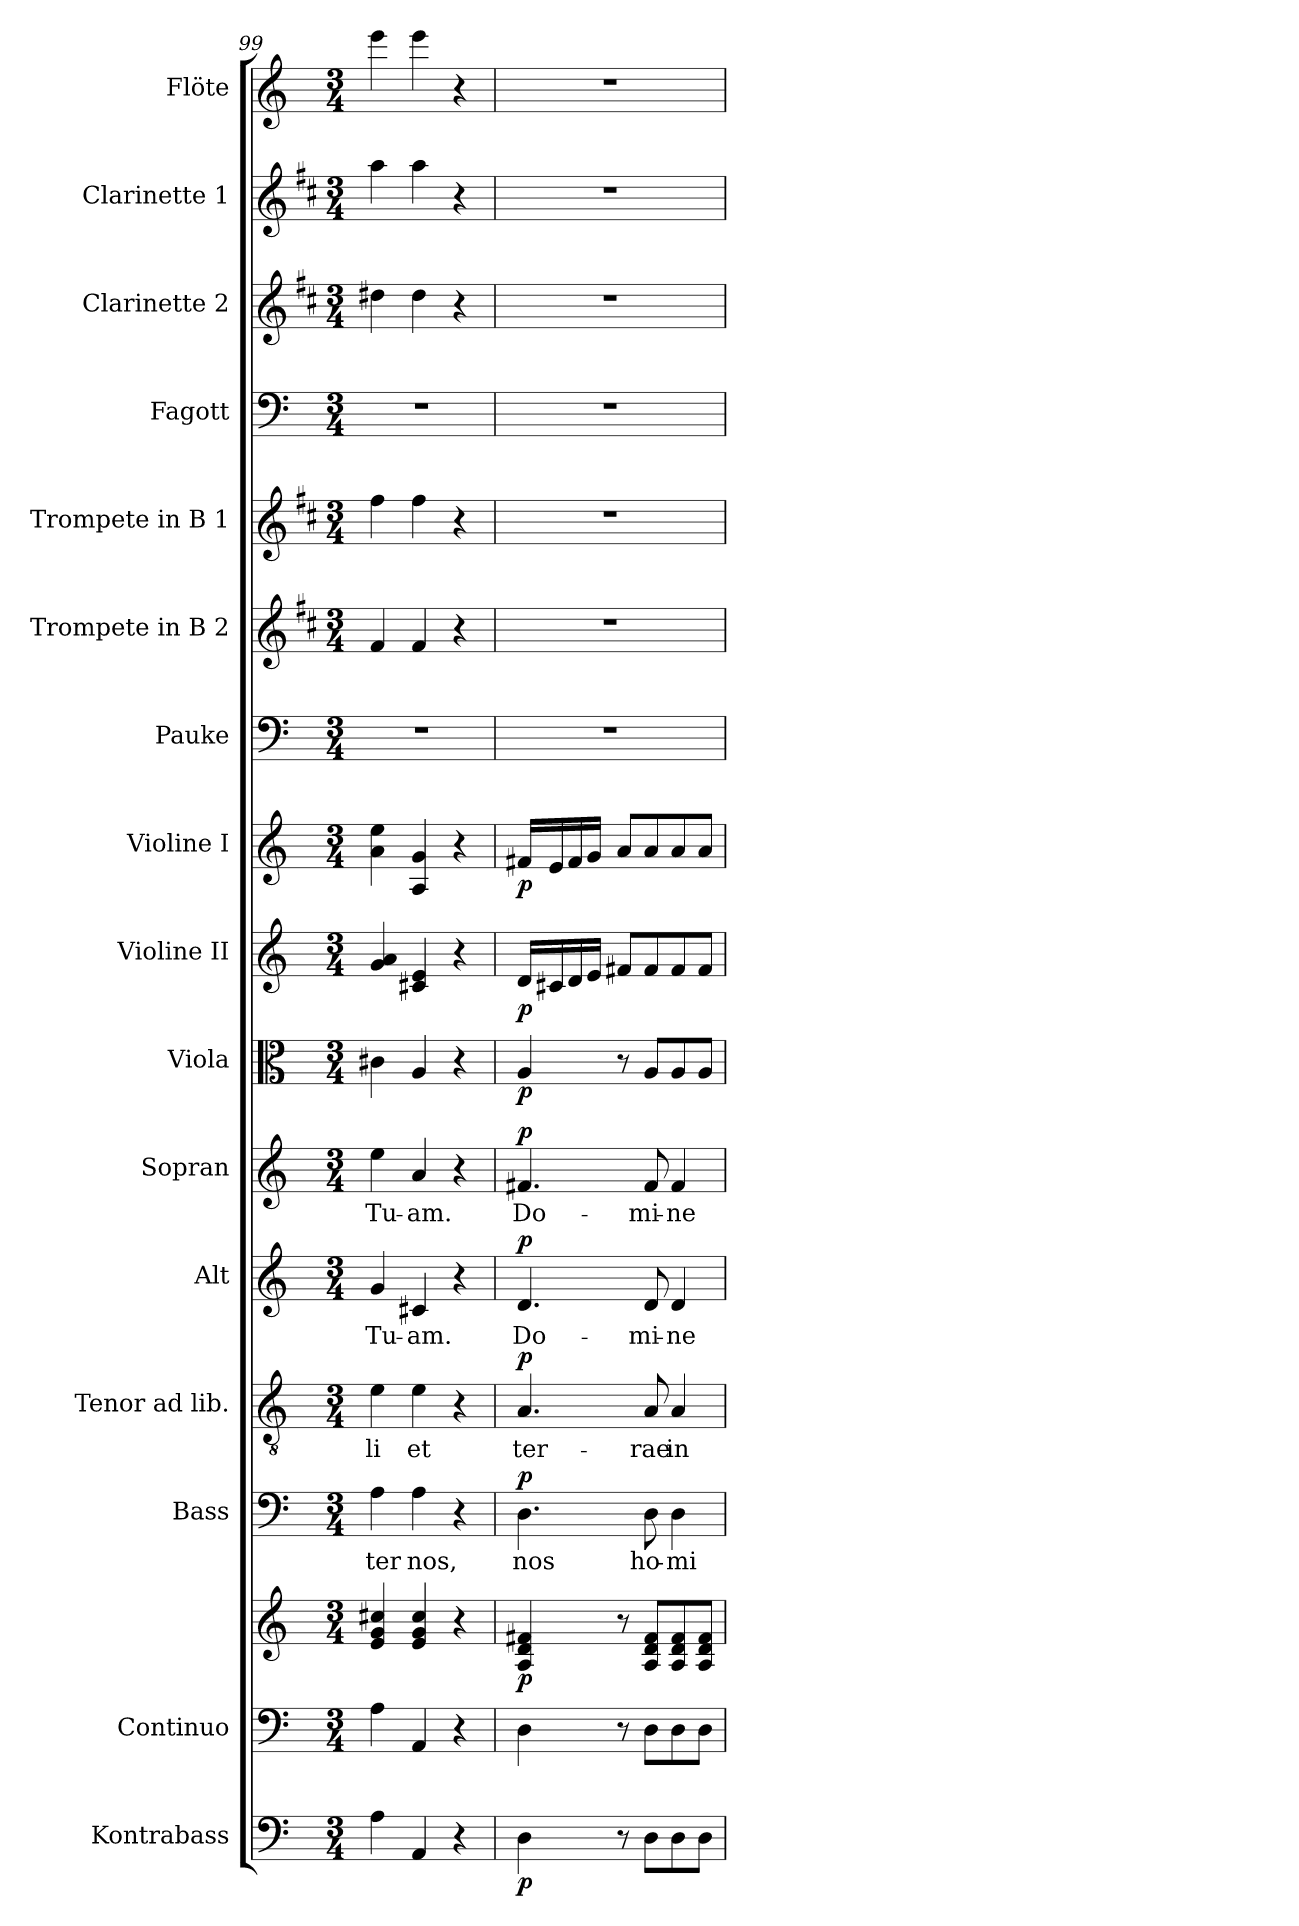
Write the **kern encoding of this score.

**kern	**dynam	**kern	**kern	**dynam	**kern	**text	**dynam	**kern	**text	**dynam	**kern	**text	**dynam	**kern	**text	**dynam	**kern	**dynam	**kern	**dynam	**kern	**dynam	**kern	**kern	**kern	**kern	**kern	**kern	**kern
*part16	*part16	*part15	*part15	*part15	*part14	*part14	*part14	*part13	*part13	*part13	*part12	*part12	*part12	*part11	*part11	*part11	*part10	*part10	*part9	*part9	*part8	*part8	*part7	*part6	*part5	*part4	*part3	*part2	*part1
*staff17	*staff17	*staff16	*staff15	*staff15/16	*staff14	*staff14	*staff14	*staff13	*staff13	*staff13	*staff12	*staff12	*staff12	*staff11	*staff11	*staff11	*staff10	*staff10	*staff9	*staff9	*staff8	*staff8	*staff7	*staff6	*staff5	*staff4	*staff3	*staff2	*staff1
*I"Kontrabass	*	*I"Continuo	*	*	*I"Bass	*	*	*I"Tenor ad lib.	*	*	*I"Alt	*	*	*I"Sopran	*	*	*I"Viola	*	*I"Violine II	*	*I"Violine I	*	*I"Pauke	*I"Trompete in B 2	*I"Trompete in B 1	*I"Fagott	*I"Clarinette 2	*I"Clarinette 1	*I"Flöte
*I'Kb.	*	*I'cont.	*	*	*I'B	*	*	*I'T	*	*	*I'A	*	*	*I'S	*	*	*I'Vla.	*	*I'Vl. II	*	*I'Vl. I	*	*I'Pk.	*	*	*I'Fg.	*I'Cl. 2	*I'Cl. 1	*I'Fl.
*clefF4	*	*clefF4	*clefG2	*	*clefF4	*	*	*clefGv2	*	*	*clefG2	*	*	*clefG2	*	*	*clefC3	*	*clefG2	*	*clefG2	*	*clefF4	*clefG2	*clefG2	*clefF4	*clefG2	*clefG2	*clefG2
*ITrd7c12	*	*	*	*	*	*	*	*	*	*	*	*	*	*	*	*	*	*	*	*	*	*	*	*ITrd1c2	*ITrd1c2	*	*ITrd1c2	*ITrd1c2	*
*k[]	*	*k[]	*k[]	*	*k[]	*	*	*k[]	*	*	*k[]	*	*	*k[]	*	*	*k[]	*	*k[]	*	*k[]	*	*k[]	*k[]	*k[]	*k[]	*k[]	*k[]	*k[]
*C:	*	*C:	*C:	*	*C:	*	*	*C:	*	*	*C:	*	*	*C:	*	*	*C:	*	*C:	*	*C:	*	*C:	*C:	*C:	*C:	*C:	*C:	*C:
*M3/4	*	*M3/4	*M3/4	*	*M3/4	*	*	*M3/4	*	*	*M3/4	*	*	*M3/4	*	*	*M3/4	*	*M3/4	*	*M3/4	*	*M3/4	*M3/4	*M3/4	*M3/4	*M3/4	*M3/4	*M3/4
=99	=99	=99	=99	=99	=99	=99	=99	=99	=99	=99	=99	=99	=99	=99	=99	=99	=99	=99	=99	=99	=99	=99	=99	=99	=99	=99	=99	=99	=99
!	!	!	!	!	!	!LO:LY:b	!	!	!LO:LY:b	!	!	!LO:LY:b	!	!	!LO:LY:b	!	!	!	!	!	!	!	!	!	!	!	!	!	!
4AA\	.	4A\	4e/ 4g/ 4cc#X/	.	4A\	-ter	.	4e\	-li	.	4g/	Tu-	.	4ee\	Tu-	.	4c#X\	.	4g/ 4a/	.	4a\ 4ee\	.	2.r	4e/	4ee\	2.r	4cc#X\	4gg\	4eee\
!	!	!	!	!	!	!LO:LY:b	!	!	!LO:LY:b	!	!	!LO:LY:b	!	!	!LO:LY:b	!	!	!	!	!	!	!	!	!	!	!	!	!	!
4AAA/	.	4AA/	4e/ 4g/ 4cc#/	.	4A\	nos,	.	4e\	et	.	4c#X/	-am.	.	4a/	-am.	.	4A/	.	4c#X/ 4e/	.	4A/ 4g/	.	.	4e/	4ee\	.	4cc#\	4gg\	4eee\
4r	.	4r	4r	.	4r	.	.	4r	.	.	4r	.	.	4r	.	.	4r	.	4r	.	4r	.	.	4r	4r	.	4r	4r	4r
=100	=100	=100	=100	=100	=100	=100	=100	=100	=100	=100	=100	=100	=100	=100	=100	=100	=100	=100	=100	=100	=100	=100	=100	=100	=100	=100	=100	=100	=100
!	!LO:DY:b	!	!	!LO:DY:b	!	!LO:LY:b	!LO:DY:a	!	!LO:LY:b	!LO:DY:a	!	!LO:LY:b	!LO:DY:a	!	!LO:LY:b	!LO:DY:a	!	!LO:DY:b	!	!LO:DY:b	!	!LO:DY:b	!	!	!	!	!	!	!
4DD\	p	4D\	4A/ 4d/ 4f#X/	p	4.D\	nos	p	4.A/	ter-	p	4.d/	Do-	p	4.f#X/	Do-	p	4A/	p	16d/LL	p	16f#X/LL	p	2.r	2.r	2.r	2.r	2.r	2.r	2.r
.	.	.	.	.	.	.	.	.	.	.	.	.	.	.	.	.	.	.	16c#X/	.	16e/	.	.	.	.	.	.	.	.
.	.	.	.	.	.	.	.	.	.	.	.	.	.	.	.	.	.	.	16d/	.	16f#/	.	.	.	.	.	.	.	.
.	.	.	.	.	.	.	.	.	.	.	.	.	.	.	.	.	.	.	16e/JJ	.	16g/JJ	.	.	.	.	.	.	.	.
8r	.	8r	8r	.	.	.	.	.	.	.	.	.	.	.	.	.	8r	.	8f#X/L	.	8a/L	.	.	.	.	.	.	.	.
!	!	!	!	!	!	!LO:LY:b	!	!	!LO:LY:b	!	!	!LO:LY:b	!	!	!LO:LY:b	!	!	!	!	!	!	!	!	!	!	!	!	!	!
8DD\L	.	8D\L	8A/ 8d/ 8f#/L	.	8D\	ho-	.	8A/	-rae	.	8d/	-mi-	.	8f#/	-mi-	.	8A/L	.	8f#/	.	8a/	.	.	.	.	.	.	.	.
!	!	!	!	!	!	!LO:LY:b	!	!	!LO:LY:b	!	!	!LO:LY:b	!	!	!LO:LY:b	!	!	!	!	!	!	!	!	!	!	!	!	!	!
8DD\	.	8D\	8A/ 8d/ 8f#/	.	4D\	-mi-	.	4A/	in-	.	4d/	-ne	.	4f#/	-ne	.	8A/	.	8f#/	.	8a/	.	.	.	.	.	.	.	.
8DD\J	.	8D\J	8A/ 8d/ 8f#/J	.	.	.	.	.	.	.	.	.	.	.	.	.	8A/J	.	8f#/J	.	8a/J	.	.	.	.	.	.	.	.
=	=	=	=	=	=	=	=	=	=	=	=	=	=	=	=	=	=	=	=	=	=	=	=	=	=	=	=	=	=
*-	*-	*-	*-	*-	*-	*-	*-	*-	*-	*-	*-	*-	*-	*-	*-	*-	*-	*-	*-	*-	*-	*-	*-	*-	*-	*-	*-	*-	*-
